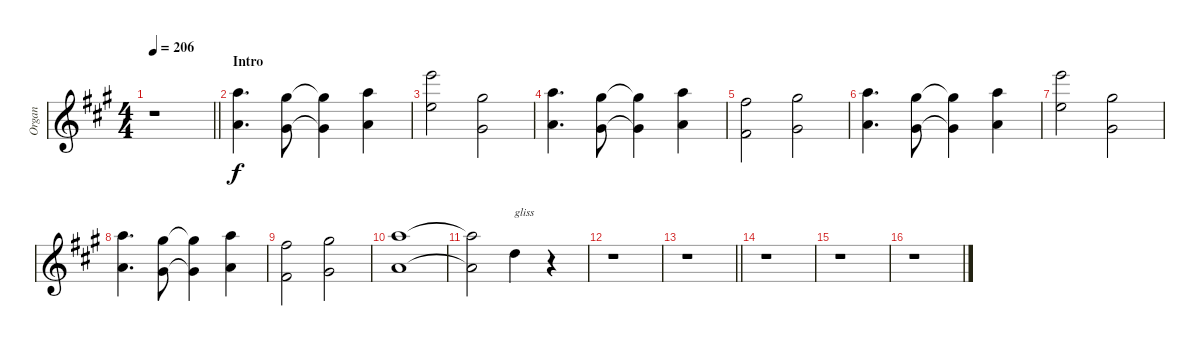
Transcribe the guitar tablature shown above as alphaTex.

\track ("Organ" "Organ") {instrument drawbarorgan}
\staff {score}
\tuning (E4 B3 G3 D3 A2 E2 B1) {hide}
\ts (4 4)
\tempo 206
\clef g2
\barLineRight lightlight
\ks a
r.1{dy f instrument drawbarorgan} |
\section ("" "Intro")
(17.1 10.2).4{d} (16.1 9.2).8 (16.1{t} 9.2{t}).4 (17.1 10.2).4 |
(24.1 17.2).2 (16.1 9.2).2 |
(17.1 10.2).4{d} (16.1 9.2).8 (16.1{t} 9.2{t}).4 (17.1 10.2).4 |
(14.1 7.2).2 (16.1 9.2).2 |
(17.1 10.2).4{d} (16.1 9.2).8 (16.1{t} 9.2{t}).4 (17.1 10.2).4 |
(24.1 17.2).2 (16.1 9.2).2 |
(17.1 10.2).4{d} (16.1 9.2).8 (16.1{t} 9.2{t}).4 (17.1 10.2).4 |
(2.1 19.2).2 (16.1 9.2).2 |
(17.1 10.2).1 |
(17.1{t} 10.2{t}).2 10.1.4{txt "gliss"} r.4 |
r.1 |
\barLineRight lightlight
r.1 |
\section ("" "")
r.1 |
r.1 |
r.1
